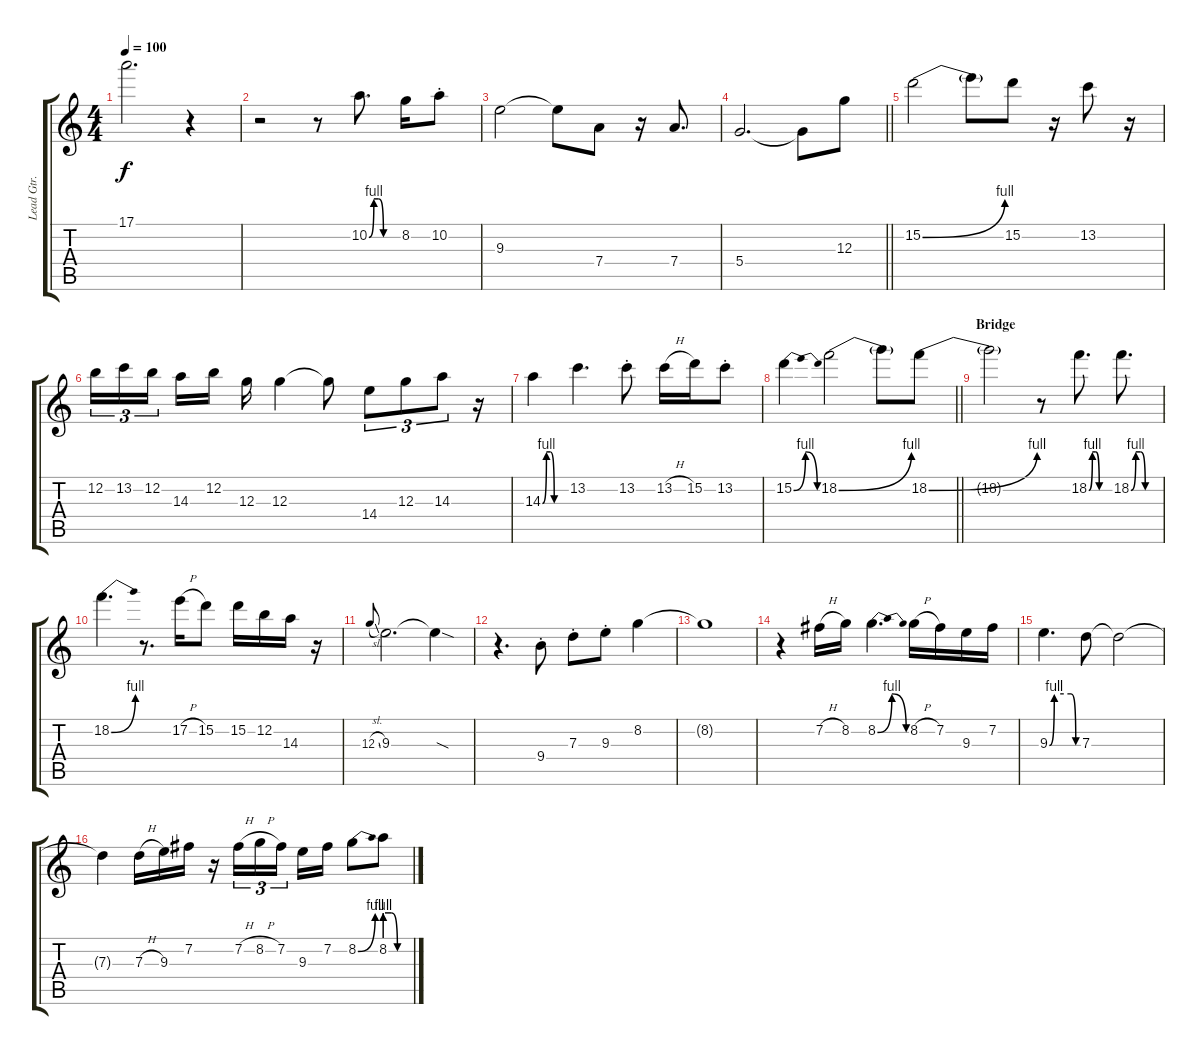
\track ("Lead Gtr." "Lead Gtr.") {instrument overdrivenguitar}
\staff {score tabs}
\tuning (E4 B3 G3 D3 A2 E2) {hide}
\ts (4 4)
\section ("" "")
\tempo 100
\clef g2
\ks c
17.1{t}.2{d dy f} r.4 |
r.2 r.8 10.2{be (custom 0 0 10 4 20 4 30 0 60 0)}.8{d} 8.2.16 10.2{st}.8 |
9.3.2 9.3{t}.8 7.4.8 r.16 7.4.8{d} |
\barLineRight lightlight
5.4.2{d} 5.4{t}.8 12.3.8 |
\section ("" "")
15.2{be (bend 0 0 60 4)}.2 15.2{t}.8 15.2.8 r.16 13.2.8 r.16 |
12.2.16{tu (3 2)} 13.2.16{tu (3 2)} 12.2.16{tu (3 2) beam splitsecondary} 14.3.16 12.2.16 12.3.16 12.3.4 12.3{t}.8 14.4.8{tu (3 2)} 12.3.8{tu (3 2)} 14.3.8{tu (3 2)} r.16 |
14.3{be (custom 0 0 10 4 20 4 30 0 60 0)}.4 13.2.4{d} 13.2{st}.8 13.2{h}.16 15.2.16 13.2{st}.8 |
\barLineRight lightlight
15.2{be (bendrelease 0 0 15 4 45 4 60 0)}.4 18.2{be (bend 0 0 60 4)}.2 18.2{t}.8 18.2{be (bend 0 0 60 4)}.8 |
\section ("" "Bridge")
18.2{t}.2 r.8 18.2{be (custom 0 0 10 4 20 4 30 0 60 0)}.8{d} 18.2{be (custom 0 0 10 4 20 4 30 0 60 0)}.8{d} |
18.2{be (bend 0 0 60 4)}.4{d} r.8{d} 17.2{h}.16 15.2.8 15.2.16 12.2.16 14.3.16 r.16 |
12.3{sl}.8{gr onbeat} 9.3.2{d} 9.3{sod t}.4 |
r.4{d} 9.4{st}.8 7.3{st}.8 9.3{st}.8 8.2.4 |
8.2{t}.1 |
r.4 7.2{h}.16 8.2.16 8.2{be (bendrelease 0 0 10 4 50 4 60 0)}.4{d} 8.2{h}.16 7.2.16 9.3.16 7.2.16 |
9.3{be (custom 0 0 10 4 45 4 55 0 60 0)}.4{d} 7.3.8 7.3{t}.2 |
7.3{t}.4 7.3{h}.16 9.3.16 7.2.16 r.16 7.2{h}.16{tu (3 2)} 8.2{h}.16{tu (3 2)} 7.2.16{tu (3 2) beam splitsecondary} 9.3.16 7.2.16 8.2{be (bend 0 0 60 4)}.8 8.2{be (custom 0 4 15 4 30 0 60 0)}.8
